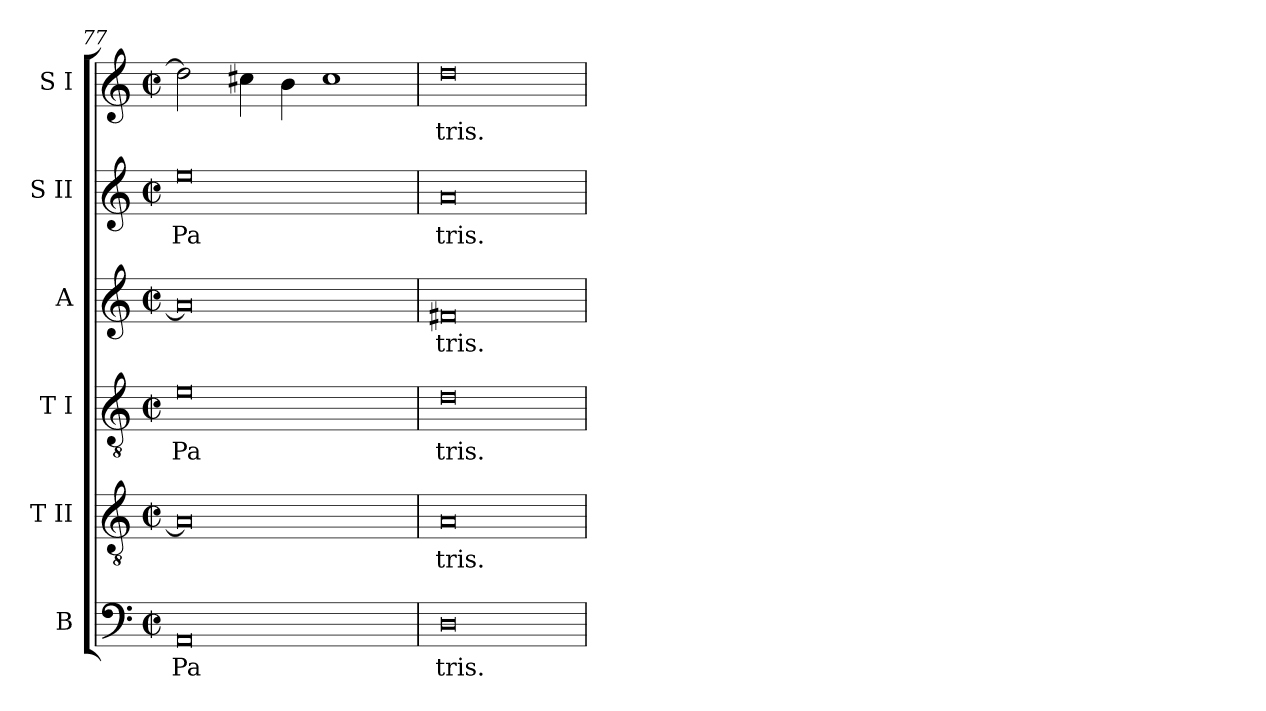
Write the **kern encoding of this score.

**kern	**text	**kern	**text	**kern	**text	**kern	**text	**kern	**text	**kern	**text
*part6	*part6	*part5	*part5	*part4	*part4	*part3	*part3	*part2	*part2	*part1	*part1
*staff6	*staff6	*staff5	*staff5	*staff4	*staff4	*staff3	*staff3	*staff2	*staff2	*staff1	*staff1
*I"B	*	*I"T II	*	*I"T I	*	*I"A	*	*I"S II	*	*I"S I	*
*I'B	*	*I'T II	*	*I'T I	*	*I'A	*	*I'S II	*	*I'S I	*
*clefF4	*	*clefGv2	*	*clefGv2	*	*clefG2	*	*clefG2	*	*clefG2	*
*k[]	*	*k[]	*	*k[]	*	*k[]	*	*k[]	*	*k[]	*
*C:	*	*C:	*	*C:	*	*C:	*	*C:	*	*C:	*
*M2/2	*	*M2/2	*	*M2/2	*	*M2/2	*	*M2/2	*	*M2/2	*
*met(c|)	*	*met(c|)	*	*met(c|)	*	*met(c|)	*	*met(c|)	*	*met(c|)	*
=77	=77	=77	=77	=77	=77	=77	=77	=77	=77	=77	=77
!	!LO:LY:b:cj	!	!LO:LY:b:cj	!	!LO:LY:b:cj	!	!LO:LY:b:cj	!	!LO:LY:b:cj	!	!LO:LY:b:cj
0AA	Pa	0A]	.	0e	Pa	0a]	.	0ee	Pa	2dd\]	--
!	!	!	!	!	!	!	!	!	!	!	!LO:LY:b:cj
.	.	.	.	.	.	.	.	.	.	4cc#X\	--
!	!	!	!	!	!	!	!	!	!	!	!LO:LY:b:cj
.	.	.	.	.	.	.	.	.	.	4b\	--
!	!	!	!	!	!	!	!	!	!	!	!LO:LY:b:cj
.	.	.	.	.	.	.	.	.	.	1cc#	--
=78	=78	=78	=78	=78	=78	=78	=78	=78	=78	=78	=78
!	!LO:LY:b:cj	!	!LO:LY:b:cj	!	!LO:LY:b:cj	!	!LO:LY:b:cj	!	!LO:LY:b:cj	!	!LO:LY:b:cj
0D	tris.	0A	tris.	0d	tris.	0f#X	tris.	0a	tris.	0dd	-tris.
=	=	=	=	=	=	=	=	=	=	=	=
*-	*-	*-	*-	*-	*-	*-	*-	*-	*-	*-	*-
